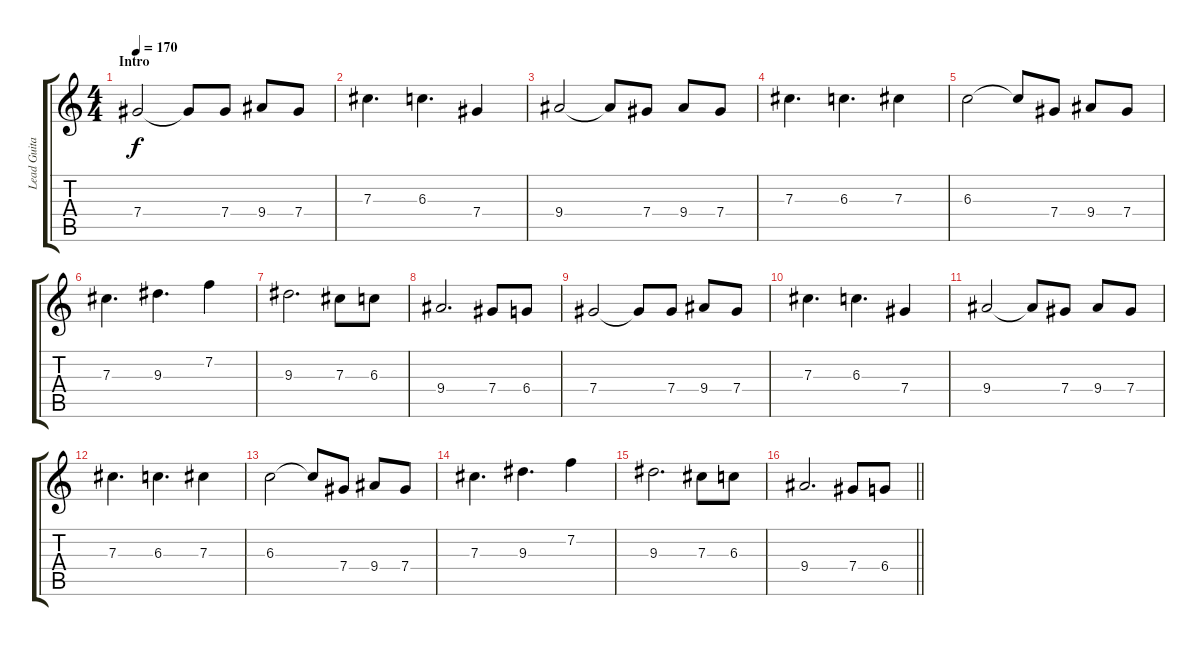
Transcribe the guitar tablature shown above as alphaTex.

\track ("Lead Guitar L" "Lead Guita") {instrument distortionguitar}
\staff {score tabs}
\tuning (Eb4 Bb3 Gb3 Db3 Ab2 Eb2) {hide}
\ts (4 4)
\section ("" "Intro")
\tempo 170
\clef g2
\ks c
7.4.2{dy f instrument distortionguitar} 7.4{t}.8 7.4.8 9.4.8 7.4.8 |
7.3.4{d} 6.3.4{d} 7.4.4 |
9.4.2 9.4{t}.8 7.4.8 9.4.8 7.4.8 |
7.3.4{d} 6.3.4{d} 7.3.4 |
6.3.2 6.3{t}.8 7.4.8 9.4.8 7.4.8 |
7.3.4{d} 9.3.4{d} 7.2.4 |
9.3.2{d} 7.3.8 6.3.8 |
9.4.2{d} 7.4.8 6.4.8 |
7.4.2 7.4{t}.8 7.4.8 9.4.8 7.4.8 |
7.3.4{d} 6.3.4{d} 7.4.4 |
9.4.2 9.4{t}.8 7.4.8 9.4.8 7.4.8 |
7.3.4{d} 6.3.4{d} 7.3.4 |
6.3.2 6.3{t}.8 7.4.8 9.4.8 7.4.8 |
7.3.4{d} 9.3.4{d} 7.2.4 |
9.3.2{d} 7.3.8 6.3.8 |
\barLineRight lightlight
9.4.2{d} 7.4.8 6.4.8
